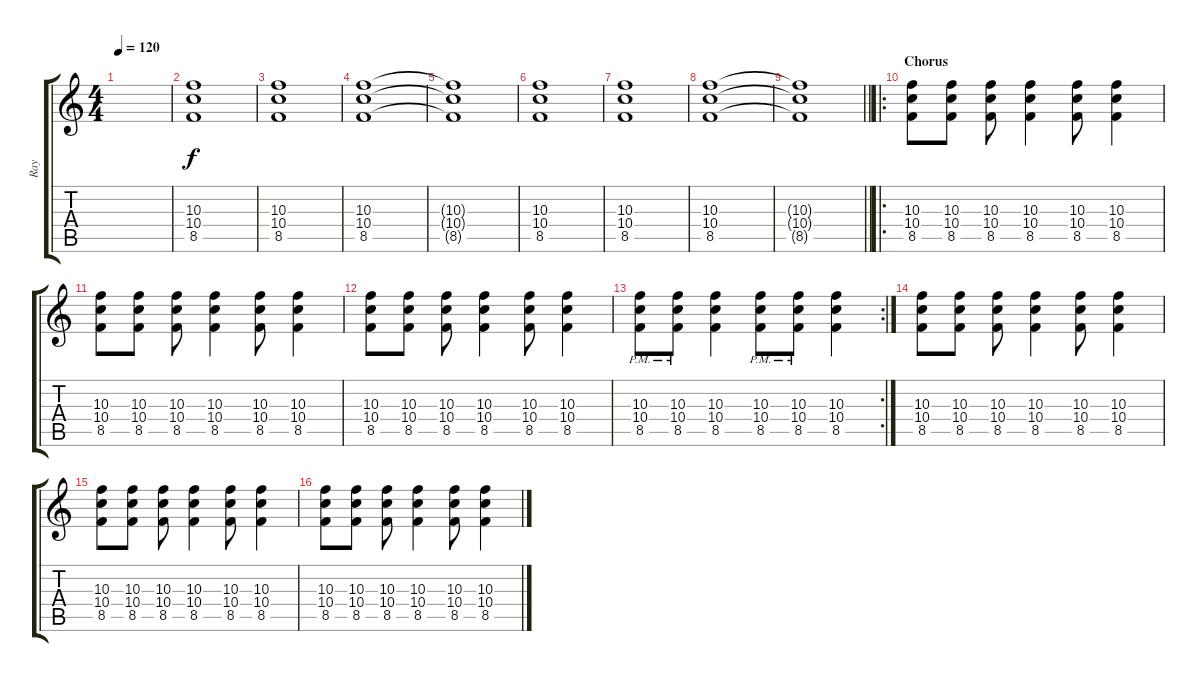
\track ("Ray" "Ray") {instrument distortionguitar}
\staff {score tabs}
\tuning (E4 B3 G3 D3 A2 E2) {hide}
\ts (4 4)
\tempo 120
\clef g2
\ks c
|
(10.3 10.4 8.5).1 |
(10.3 10.4 8.5).1 |
(10.3 10.4 8.5).1 |
(10.3{t} 10.4{t} 8.5{t}).1 |
(10.3 10.4 8.5).1 |
(10.3 10.4 8.5).1 |
(10.3 10.4 8.5).1 |
\barLineRight lightlight
(10.3{t} 10.4{t} 8.5{t}).1 |
\ro
\section ("" "Chorus")
(10.3 10.4 8.5).8 (10.3 10.4 8.5).8 (10.3 10.4 8.5).8 (10.3 10.4 8.5).4 (10.3 10.4 8.5).8 (10.3 10.4 8.5).4 |
(10.3 10.4 8.5).8 (10.3 10.4 8.5).8 (10.3 10.4 8.5).8 (10.3 10.4 8.5).4 (10.3 10.4 8.5).8 (10.3 10.4 8.5).4 |
(10.3 10.4 8.5).8 (10.3 10.4 8.5).8 (10.3 10.4 8.5).8 (10.3 10.4 8.5).4 (10.3 10.4 8.5).8 (10.3 10.4 8.5).4 |
\rc 2
(10.3{pm} 10.4{pm} 8.5{pm}).8 (10.3{pm} 10.4{pm} 8.5{pm}).8 (10.3 10.4 8.5).4 (10.3{pm} 10.4{pm} 8.5{pm}).8 (10.3{pm} 10.4{pm} 8.5{pm}).8 (10.3 10.4 8.5).4 |
(10.3 10.4 8.5).8 (10.3 10.4 8.5).8 (10.3 10.4 8.5).8 (10.3 10.4 8.5).4 (10.3 10.4 8.5).8 (10.3 10.4 8.5).4 |
(10.3 10.4 8.5).8 (10.3 10.4 8.5).8 (10.3 10.4 8.5).8 (10.3 10.4 8.5).4 (10.3 10.4 8.5).8 (10.3 10.4 8.5).4 |
(10.3 10.4 8.5).8 (10.3 10.4 8.5).8 (10.3 10.4 8.5).8 (10.3 10.4 8.5).4 (10.3 10.4 8.5).8 (10.3 10.4 8.5).4
